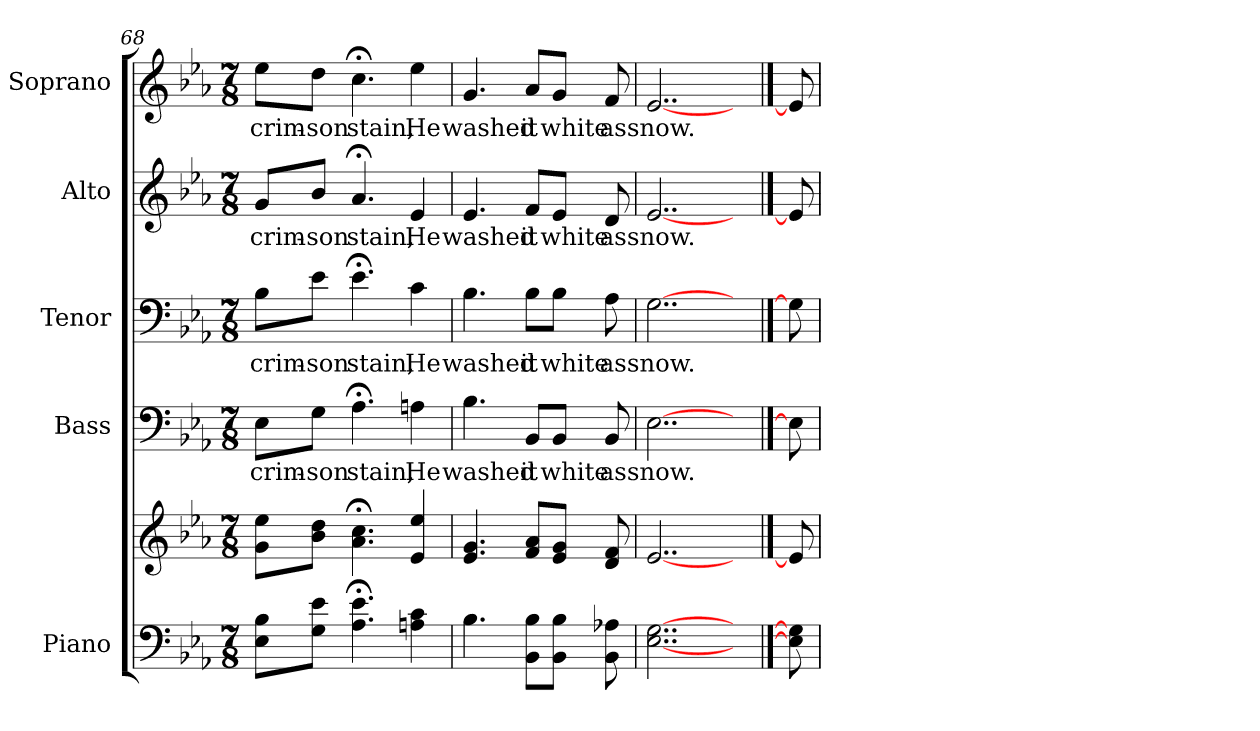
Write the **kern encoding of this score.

**kern	**kern	**kern	**text	**kern	**text	**kern	**text	**kern	**text
*part5	*part5	*part4	*part4	*part3	*part3	*part2	*part2	*part1	*part1
*staff6	*staff5	*staff4	*staff4	*staff3	*staff3	*staff2	*staff2	*staff1	*staff1
*I"Piano	*	*I"Bass	*	*I"Tenor	*	*I"Alto	*	*I"Soprano	*
*I'Pno.	*	*I'B.	*	*I'T.	*	*I'A.	*	*I'S.	*
!!LO:PB:g=z
*clefF4	*clefG2	*clefF4	*	*clefF4	*	*clefG2	*	*clefG2	*
*k[b-e-a-]	*k[b-e-a-]	*k[b-e-a-]	*	*k[b-e-a-]	*	*k[b-e-a-]	*	*k[b-e-a-]	*
*E-:	*E-:	*E-:	*	*E-:	*	*E-:	*	*E-:	*
*M7/8	*M7/8	*M7/8	*	*M7/8	*	*M7/8	*	*M7/8	*
=68	=68	=68	=68	=68	=68	=68	=68	=68	=68
!	!	!	!LO:LY:b:color=#000000	!	!	!	!	!	!
!	!	!	!	!	!LO:LY:b:color=#000000	!	!	!	!
!	!	!	!	!	!	!	!LO:LY:b:color=#000000	!	!
!	!	!	!	!	!	!	!	!	!LO:LY:b:color=#000000
8E-i\ 8B-iL	8gi\ 8ee-iL	8E-i\L	crim-	8B-i\L	crim-	8gi/L	crim-	8ee-i\L	crim-
!	!	!	!LO:LY:b:color=#000000	!	!	!	!	!	!
!	!	!	!	!	!LO:LY:b:color=#000000	!	!	!	!
!	!	!	!	!	!	!	!LO:LY:b:color=#000000	!	!
!	!	!	!	!	!	!	!	!	!LO:LY:b:color=#000000
8Gi\ 8e-iJ	8b-i\ 8ddiJ	8Gi\J	-son	8e-i\J	-son	8b-i/J	-son	8ddi\J	-son
!	!	!	!LO:LY:b:color=#000000	!	!	!	!	!	!
!	!	!	!	!	!LO:LY:b:color=#000000	!	!	!	!
!	!	!	!	!	!	!	!LO:LY:b:color=#000000	!	!
!	!	!	!	!	!	!	!	!	!LO:LY:b:color=#000000
4.A-i\; 4.e-i;	4.a-i\; 4.cci;	4.A-;i\	stain,	4.e-;i\	stain,	4.a-;i/	stain,	4.cc;i\	stain,
!	!	!	!LO:LY:b:color=#000000	!	!	!	!	!	!
!	!	!	!	!	!LO:LY:b:color=#000000	!	!	!	!
!	!	!	!	!	!	!	!LO:LY:b:color=#000000	!	!
!	!	!	!	!	!	!	!	!	!LO:LY:b:color=#000000
4Ani\ 4ci	4e-i/ 4ee-i	4Ani\	He	4ci\	He	4e-i/	He	4ee-i\	He
=69	=69	=69	=69	=69	=69	=69	=69	=69	=69
!	!	!	!LO:LY:b:color=#000000	!	!	!	!	!	!
!	!	!	!	!	!LO:LY:b:color=#000000	!	!	!	!
!	!	!	!	!	!	!	!LO:LY:b:color=#000000	!	!
!	!	!	!	!	!	!	!	!	!LO:LY:b:color=#000000
4.B-i\	4.e-i/ 4.gi	4.B-i\	washed	4.B-i\	washed	4.e-i/	washed	4.gi/	washed
!	!	!	!LO:LY:b:color=#000000	!	!	!	!	!	!
!	!	!	!	!	!LO:LY:b:color=#000000	!	!	!	!
!	!	!	!	!	!	!	!LO:LY:b:color=#000000	!	!
!	!	!	!	!	!	!	!	!	!LO:LY:b:color=#000000
8BB-i\ 8B-iL	8fi/ 8a-iL	8BB-i/L	it	8B-i\L	it	8fi/L	it	8a-i/L	it
!	!	!	!LO:LY:b:color=#000000	!	!	!	!	!	!
!	!	!	!	!	!LO:LY:b:color=#000000	!	!	!	!
!	!	!	!	!	!	!	!LO:LY:b:color=#000000	!	!
!	!	!	!	!	!	!	!	!	!LO:LY:b:color=#000000
8BB-i\ 8B-iJ	8e-i/ 8giJ	8BB-i/J	white	8B-i\J	white	8e-i/J	white	8gi/J	white
!	!	!	!LO:LY:b:color=#000000	!	!	!	!	!	!
!	!	!	!	!	!LO:LY:b:color=#000000	!	!	!	!
!	!	!	!	!	!	!	!LO:LY:b:color=#000000	!	!
!	!	!	!	!	!	!	!	!	!LO:LY:b:color=#000000
8BB-i\ 8A-Xi	8di/ 8fi	8BB-i/	as	8A-i\	as	8di/	as	8fi/	as
=70	=70	=70	=70	=70	=70	=70	=70	=70	=70
!	!	!	!LO:LY:b:color=#000000	!	!	!	!	!	!
!	!	!	!	!	!LO:LY:b:color=#000000	!	!	!	!
!	!	!	!	!	!	!	!LO:LY:b:color=#000000	!	!
!	!	!	!	!	!	!	!	!	!LO:LY:b:color=#000000
[2..E-i [2..Gi	[2..e-i	[2..E-i	snow.	[2..Gi	snow.	[2..e-i	snow.	[2..e-i	snow.
8ryy	8ryy	8ryy	.	8ryy	.	8ryy	.	8ryy	.
==71	==71	==71	==71	==71	==71	==71	==71	==71	==71
8E-i] 8Gi]	8e-i]	8E-i]	.	8Gi]	.	8e-i]	.	8e-i]	.
=	=	=	=	=	=	=	=	=	=
*-	*-	*-	*-	*-	*-	*-	*-	*-	*-
